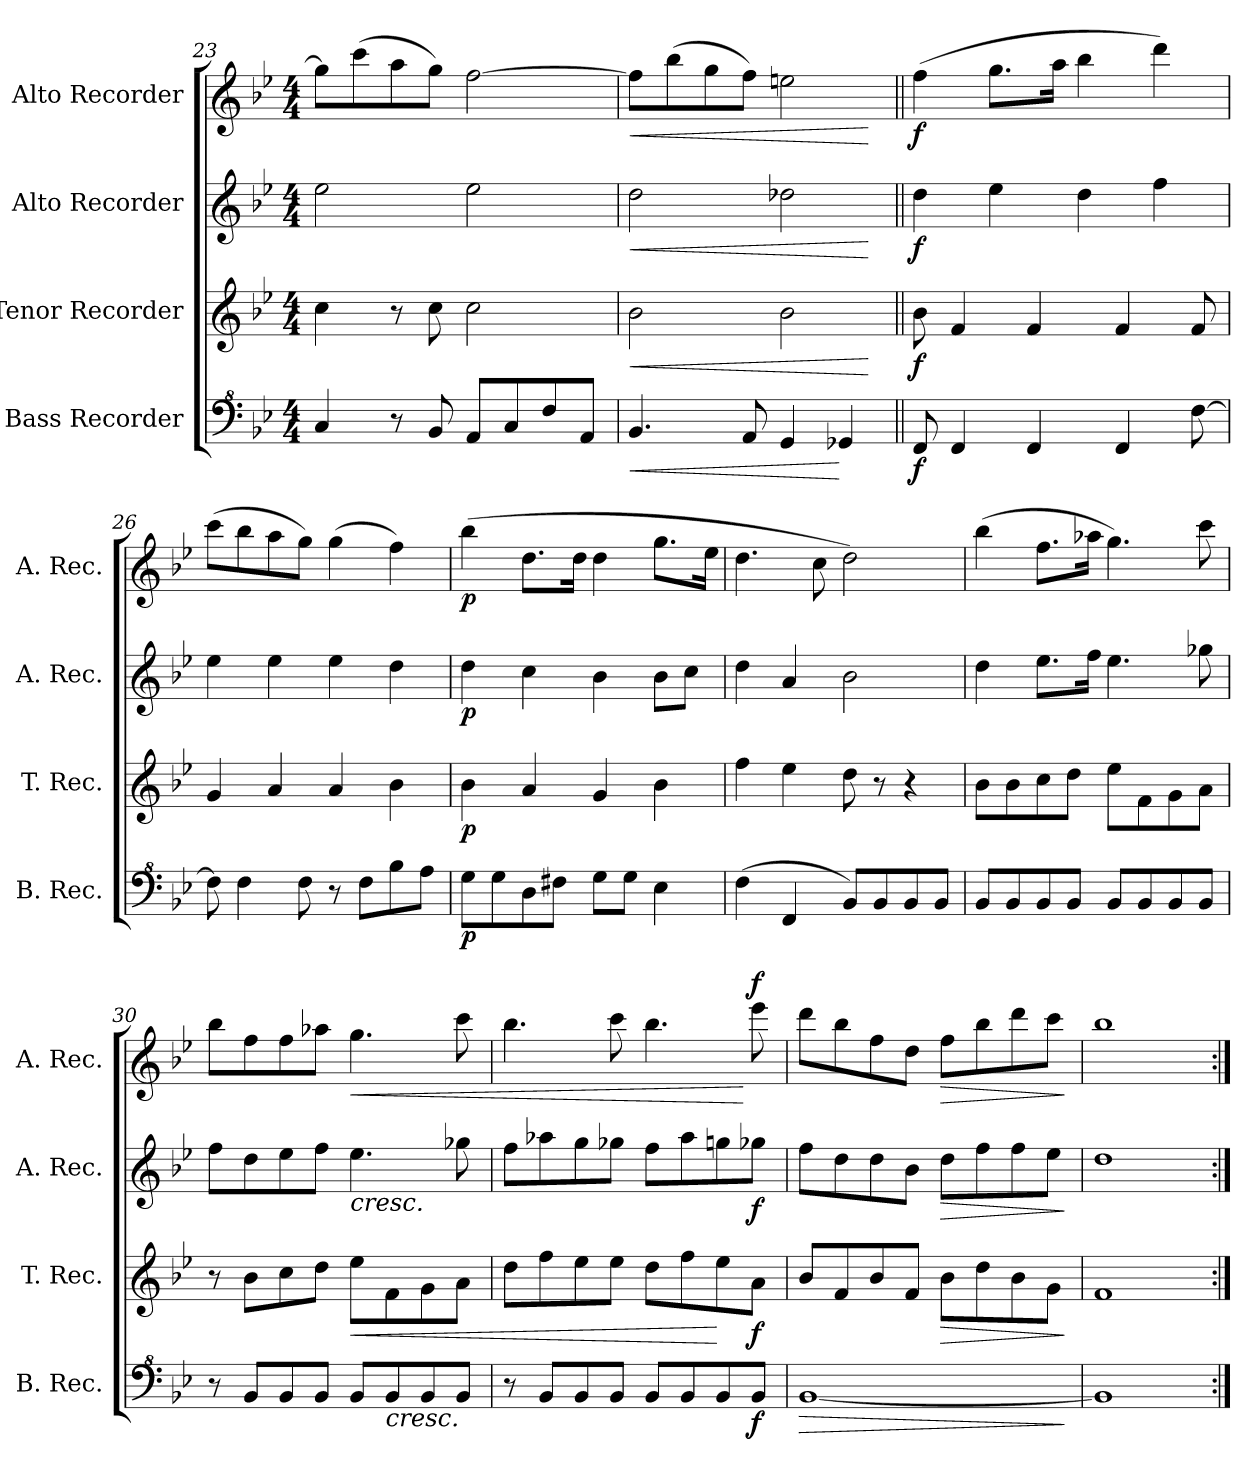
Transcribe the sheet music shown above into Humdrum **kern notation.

**kern	**dynam	**kern	**dynam	**kern	**dynam	**kern	**dynam
*part4	*part4	*part3	*part3	*part2	*part2	*part1	*part1
*staff4	*staff4	*staff3	*staff3	*staff2	*staff2	*staff1	*staff1
*I"Bass Recorder	*	*I"Tenor Recorder	*	*I"Alto Recorder	*	*I"Alto Recorder	*
*I'B. Rec.	*	*I'T. Rec.	*	*I'A. Rec.	*	*I'A. Rec.	*
*clefF^4	*	*clefG2	*	*clefG2	*	*clefG2	*
*k[b-e-]	*	*k[b-e-]	*	*k[b-e-]	*	*k[b-e-]	*
*M4/4	*	*M4/4	*	*M4/4	*	*M4/4	*
=23	=23	=23	=23	=23	=23	=23	=23
4c/	.	4cc\	.	2ee-\	.	8gg\L]	.
.	.	.	.	.	.	(<8ccc\	.
8r	.	8r	.	.	.	8aa\	.
8B-/	.	8cc\	.	.	.	8gg\J)	.
8A/L	.	2cc\	.	2ee-\	.	[2ff\	.
8c/	.	.	.	.	.	.	.
8f/	.	.	.	.	.	.	.
8A/J	.	.	.	.	.	.	.
!!LO:LB:g=z
=24	=24	=24	=24	=24	=24	=24	=24
!	!LO:HP:b	!	!LO:HP:b	!	!LO:HP:b	!	!LO:HP:b
4.B-/	<	2b-\	<	2dd\	<	8ff\L]	<
.	.	.	.	.	.	(<8bb-\	.
.	.	.	.	.	.	8gg\	.
8A/	.	.	.	.	.	8ff\J)	.
4G/	.	2b-\	.	2dd-X\	.	2een\	.
4G-X/	[	.	.	.	.	.	.
.	.	.	[	.	[	.	[
=25||	=25||	=25||	=25||	=25||	=25||	=25||	=25||
!	!LO:DY:b	!	!LO:DY:b	!	!LO:DY:b	!	!LO:DY:b
8F/	f	8b-\	f	4dd\	f	(>4ff\	f
4F/	.	4f/	.	.	.	.	.
.	.	.	.	4ee-\	.	8.gg\L	.
4F/	.	4f/	.	.	.	.	.
.	.	.	.	.	.	16aa\Jk	.
.	.	.	.	4dd\	.	4bb-\	.
4F/	.	4f/	.	.	.	.	.
.	.	.	.	4ff\	.	4ddd\)	.
[8f\	.	8f/	.	.	.	.	.
=26	=26	=26	=26	=26	=26	=26	=26
8f\]	.	4g/	.	4ee-\	.	(<8ccc\L	.
4f\	.	.	.	.	.	8bb-\	.
.	.	4a/	.	4ee-\	.	8aa\	.
8f\	.	.	.	.	.	8gg\J)	.
8r	.	4a/	.	4ee-\	.	(<4gg\	.
8f\L	.	.	.	.	.	.	.
8b-\	.	4b-\	.	4dd\	.	4ff\)	.
8a\J	.	.	.	.	.	.	.
=27	=27	=27	=27	=27	=27	=27	=27
!	!LO:DY:b	!	!LO:DY:b	!	!LO:DY:b	!	!LO:DY:b
8g\L	p	4b-\	p	4dd\	p	(<4bb-\	p
8g\	.	.	.	.	.	.	.
8d\	.	4a/	.	4cc\	.	8.dd\L	.
8f#X\J	.	.	.	.	.	.	.
.	.	.	.	.	.	16dd\Jk	.
8g\L	.	4g/	.	4b-\	.	4dd\	.
8g\J	.	.	.	.	.	.	.
4e-\	.	4b-\	.	8b-\L	.	8.gg\L	.
.	.	.	.	8cc\J	.	.	.
.	.	.	.	.	.	16ee-\Jk	.
=28	=28	=28	=28	=28	=28	=28	=28
(>4f\	.	4ff\	.	4dd\	.	4.dd\	.
4F/	.	4ee-\	.	4a/	.	.	.
.	.	.	.	.	.	8cc\	.
8B-/L)	.	8dd\	.	2b-\	.	2dd\)	.
8B-/	.	8r	.	.	.	.	.
8B-/	.	4r	.	.	.	.	.
8B-/J	.	.	.	.	.	.	.
!!LO:LB:g=z
=29	=29	=29	=29	=29	=29	=29	=29
8B-/L	.	8b-\L	.	4dd\	.	(<4bb-\	.
8B-/	.	8b-\	.	.	.	.	.
8B-/	.	8cc\	.	8.ee-\L	.	8.ff\L	.
8B-/J	.	8dd\J	.	.	.	.	.
.	.	.	.	16ff\Jk	.	16aa-X\Jk	.
8B-/L	.	8ee-\L	.	4.ee-\	.	4.gg\)	.
8B-/	.	8f\	.	.	.	.	.
8B-/	.	8g\	.	.	.	.	.
8B-/J	.	8a\J	.	8gg-X\	.	8ccc\	.
=30	=30	=30	=30	=30	=30	=30	=30
8r	.	8r	.	8ff\L	.	8bb-\L	.
8B-/L	.	8b-\L	.	8dd\	.	8ff\	.
8B-/	.	8cc\	.	8ee-\	.	8ff\	.
8B-/J	.	8dd\J	.	8ff\J	.	8aa-X\J	.
!	!	!	!LO:HP:b	!	!LO:HP:b	!	!LO:HP:b
8B-/L	.	8ee-\L	<	4.ee-\	<	4.gg\	<
!	!LO:HP:b	!	!	!	!	!	!
8B-/	<	8f\	.	.	.	.	.
8B-/	.	8g\	.	.	.	.	.
8B-/J	.	8a\J	.	8gg-X\	.	8ccc\	.
=31	=31	=31	=31	=31	=31	=31	=31
8r	.	8dd\L	.	8ff\L	.	4.bb-\	.
8B-/L	.	8ff\	.	8aa-X\	.	.	.
8B-/	.	8ee-\	.	8gg\	.	.	.
8B-/J	.	8ee-\J	.	8gg-X\J	.	8ccc\	.
8B-/L	.	8dd\L	.	8ff\L	.	4.bb-\	.
8B-/	.	8ff\	.	8aa-\	.	.	.
8B-/	.	8ee-\	[	8ggn\	.	.	.
!	!LO:DY:b	!	!LO:DY:b	!	!LO:DY:b	!	!LO:DY:n=1:a
8B-/J	f	8a\J	f	8gg-X\J	f	8eee-\	[ f
.	[	.	.	.	[	.	.
=32	=32	=32	=32	=32	=32	=32	=32
!	!LO:HP:b	!	!	!	!	!	!
[1B-	>	8b-/L	.	8ff\L	.	8ddd\L	.
.	.	8f/	.	8dd\	.	8bb-\	.
.	.	8b-/	.	8dd\	.	8ff\	.
.	.	8f/J	.	8b-\J	.	8dd\J	.
!	!	!	!LO:HP:b	!	!LO:HP:b	!	!LO:HP:b
.	.	8b-\L	>	8dd\L	>	8ff\L	>
.	.	8dd\	.	8ff\	.	8bb-\	.
.	.	8b-\	.	8ff\	.	8ddd\	.
.	.	8g\J	.	8ee-\J	.	8ccc\J	.
.	]	.	]	.	]	.	]
=33	=33	=33	=33	=33	=33	=33	=33
1B-]	.	1f	.	1dd	.	1bb-	.
=:|!	=:|!	=:|!	=:|!	=:|!	=:|!	=:|!	=:|!
*-	*-	*-	*-	*-	*-	*-	*-
